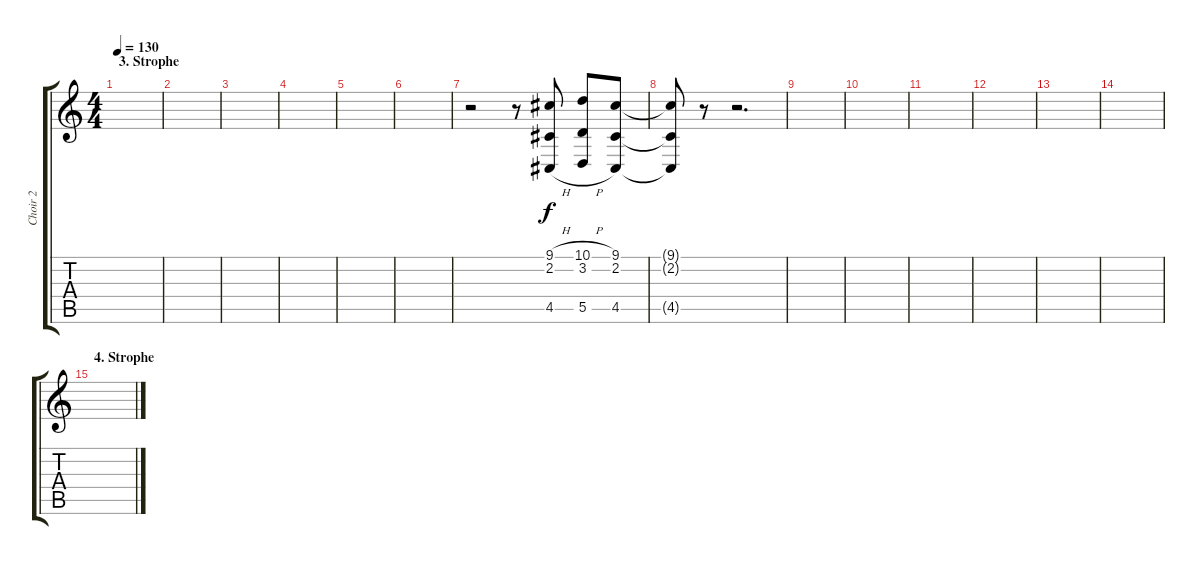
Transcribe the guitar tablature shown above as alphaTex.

\track ("Choir 2" "Choir 2") {instrument choiraahs}
\staff {score tabs}
\tuning (E4 B3 G3 D3 A2 E2) {hide}
\ts (4 4)
\section ("" "3. Strophe")
\tempo 130
\clef g2
\ks c
|
|
|
|
|
|
r.2 r.8 (9.1{h} 2.2{h} 4.5{h}).8 (10.1{h} 3.2{h} 5.5{h}).8 (9.1 2.2 4.5).8 |
(9.1{t} 2.2{t} 4.5{t}).8{dy f} r.8 r.2{d} |
|
|
|
|
|
|
\section ("" "4. Strophe")
